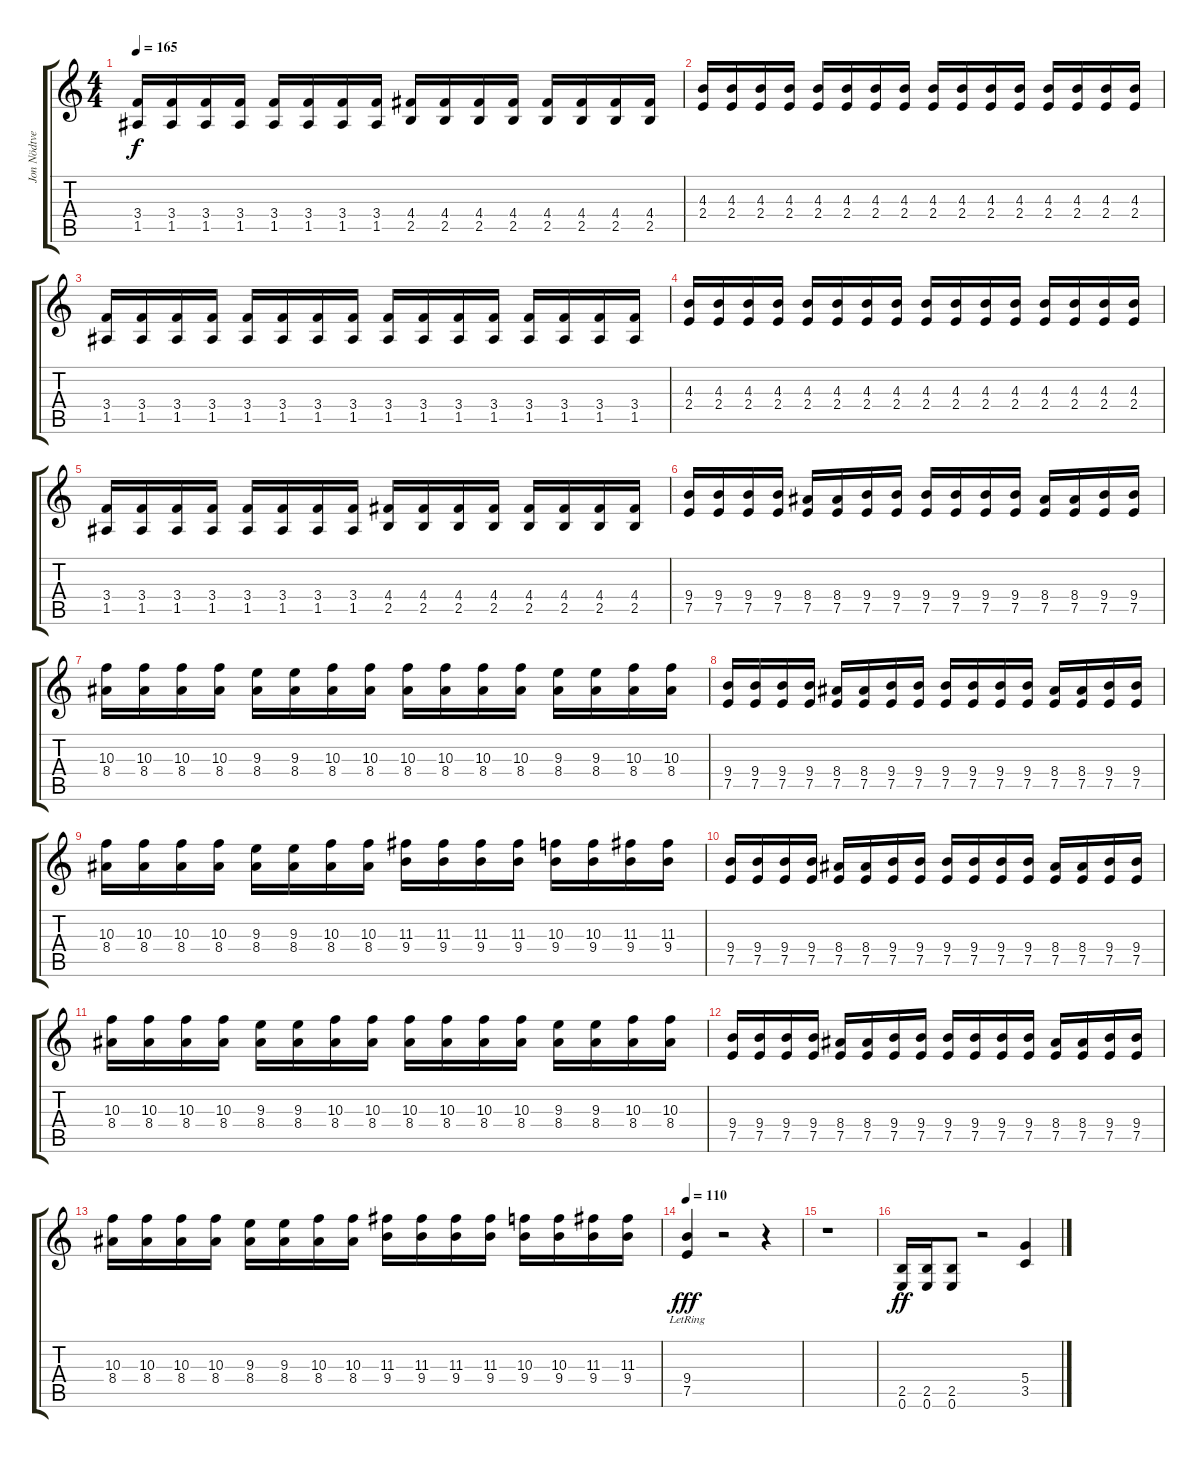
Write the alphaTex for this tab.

\track ("Jon Nödtveidt" "Jon Nödtve") {instrument overdrivenguitar}
\staff {score tabs}
\tuning (E4 B3 G3 D3 A2 E2) {hide}
\ts (4 4)
\tempo 165
\clef g2
\ks c
(3.4 1.5).16{dy f} (3.4 1.5).16 (3.4 1.5).16 (3.4 1.5).16 (3.4 1.5).16 (3.4 1.5).16 (3.4 1.5).16 (3.4 1.5).16 (4.4 2.5).16 (4.4 2.5).16 (4.4 2.5).16 (4.4 2.5).16 (4.4 2.5).16 (4.4 2.5).16 (4.4 2.5).16 (4.4 2.5).16 |
(4.3 2.4).16 (4.3 2.4).16 (4.3 2.4).16 (4.3 2.4).16 (4.3 2.4).16 (4.3 2.4).16 (4.3 2.4).16 (4.3 2.4).16 (4.3 2.4).16 (4.3 2.4).16 (4.3 2.4).16 (4.3 2.4).16 (4.3 2.4).16 (4.3 2.4).16 (4.3 2.4).16 (4.3 2.4).16 |
(3.4 1.5).16 (3.4 1.5).16 (3.4 1.5).16 (3.4 1.5).16 (3.4 1.5).16 (3.4 1.5).16 (3.4 1.5).16 (3.4 1.5).16 (3.4 1.5).16 (3.4 1.5).16 (3.4 1.5).16 (3.4 1.5).16 (3.4 1.5).16 (3.4 1.5).16 (3.4 1.5).16 (3.4 1.5).16 |
(4.3 2.4).16 (4.3 2.4).16 (4.3 2.4).16 (4.3 2.4).16 (4.3 2.4).16 (4.3 2.4).16 (4.3 2.4).16 (4.3 2.4).16 (4.3 2.4).16 (4.3 2.4).16 (4.3 2.4).16 (4.3 2.4).16 (4.3 2.4).16 (4.3 2.4).16 (4.3 2.4).16 (4.3 2.4).16 |
(3.4 1.5).16 (3.4 1.5).16 (3.4 1.5).16 (3.4 1.5).16 (3.4 1.5).16 (3.4 1.5).16 (3.4 1.5).16 (3.4 1.5).16 (4.4 2.5).16 (4.4 2.5).16 (4.4 2.5).16 (4.4 2.5).16 (4.4 2.5).16 (4.4 2.5).16 (4.4 2.5).16 (4.4 2.5).16 |
(9.4 7.5).16 (9.4 7.5).16 (9.4 7.5).16 (9.4 7.5).16 (8.4 7.5).16 (8.4 7.5).16 (9.4 7.5).16 (9.4 7.5).16 (9.4 7.5).16 (9.4 7.5).16 (9.4 7.5).16 (9.4 7.5).16 (8.4 7.5).16 (8.4 7.5).16 (9.4 7.5).16 (9.4 7.5).16 |
(10.3 8.4).16 (10.3 8.4).16 (10.3 8.4).16 (10.3 8.4).16 (9.3 8.4).16 (9.3 8.4).16 (10.3 8.4).16 (10.3 8.4).16 (10.3 8.4).16 (10.3 8.4).16 (10.3 8.4).16 (10.3 8.4).16 (9.3 8.4).16 (9.3 8.4).16 (10.3 8.4).16 (10.3 8.4).16 |
(9.4 7.5).16 (9.4 7.5).16 (9.4 7.5).16 (9.4 7.5).16 (8.4 7.5).16 (8.4 7.5).16 (9.4 7.5).16 (9.4 7.5).16 (9.4 7.5).16 (9.4 7.5).16 (9.4 7.5).16 (9.4 7.5).16 (8.4 7.5).16 (8.4 7.5).16 (9.4 7.5).16 (9.4 7.5).16 |
(10.3 8.4).16 (10.3 8.4).16 (10.3 8.4).16 (10.3 8.4).16 (9.3 8.4).16 (9.3 8.4).16 (10.3 8.4).16 (10.3 8.4).16 (11.3 9.4).16 (11.3 9.4).16 (11.3 9.4).16 (11.3 9.4).16 (10.3 9.4).16 (10.3 9.4).16 (11.3 9.4).16 (11.3 9.4).16 |
(9.4 7.5).16 (9.4 7.5).16 (9.4 7.5).16 (9.4 7.5).16 (8.4 7.5).16 (8.4 7.5).16 (9.4 7.5).16 (9.4 7.5).16 (9.4 7.5).16 (9.4 7.5).16 (9.4 7.5).16 (9.4 7.5).16 (8.4 7.5).16 (8.4 7.5).16 (9.4 7.5).16 (9.4 7.5).16 |
(10.3 8.4).16 (10.3 8.4).16 (10.3 8.4).16 (10.3 8.4).16 (9.3 8.4).16 (9.3 8.4).16 (10.3 8.4).16 (10.3 8.4).16 (10.3 8.4).16 (10.3 8.4).16 (10.3 8.4).16 (10.3 8.4).16 (9.3 8.4).16 (9.3 8.4).16 (10.3 8.4).16 (10.3 8.4).16 |
(9.4 7.5).16 (9.4 7.5).16 (9.4 7.5).16 (9.4 7.5).16 (8.4 7.5).16 (8.4 7.5).16 (9.4 7.5).16 (9.4 7.5).16 (9.4 7.5).16 (9.4 7.5).16 (9.4 7.5).16 (9.4 7.5).16 (8.4 7.5).16 (8.4 7.5).16 (9.4 7.5).16 (9.4 7.5).16 |
(10.3 8.4).16 (10.3 8.4).16 (10.3 8.4).16 (10.3 8.4).16 (9.3 8.4).16 (9.3 8.4).16 (10.3 8.4).16 (10.3 8.4).16 (11.3 9.4).16 (11.3 9.4).16 (11.3 9.4).16 (11.3 9.4).16 (10.3 9.4).16 (10.3 9.4).16 (11.3 9.4).16 (11.3 9.4).16 |
\tempo 110
(9.4{lr} 7.5{lr}).4{dy fff volume 13} r.2 r.4 |
r.1 |
(2.5 0.6).16{dy ff} (2.5 0.6).16 (2.5 0.6).8 r.2 (5.4 3.5).4
